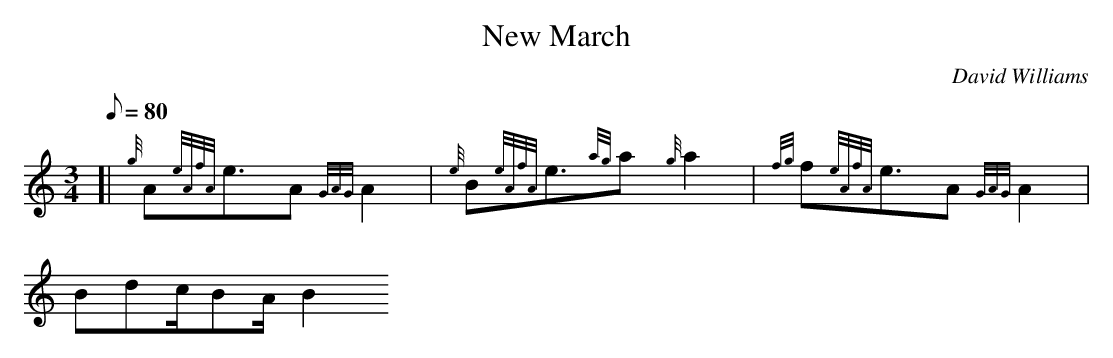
X:1
T:New March
M:3/4
L:1/8
Q:80
C:David Williams
K:HP
[| {g}A{eAfA}e3/2A{GAG}A2 | \
{e}B{eAfA}e3/2{ag}a{g}a2 | \
{fg}f{eAfA}e3/2A{GAG}A2 |
Bdc/2BA/2B2
